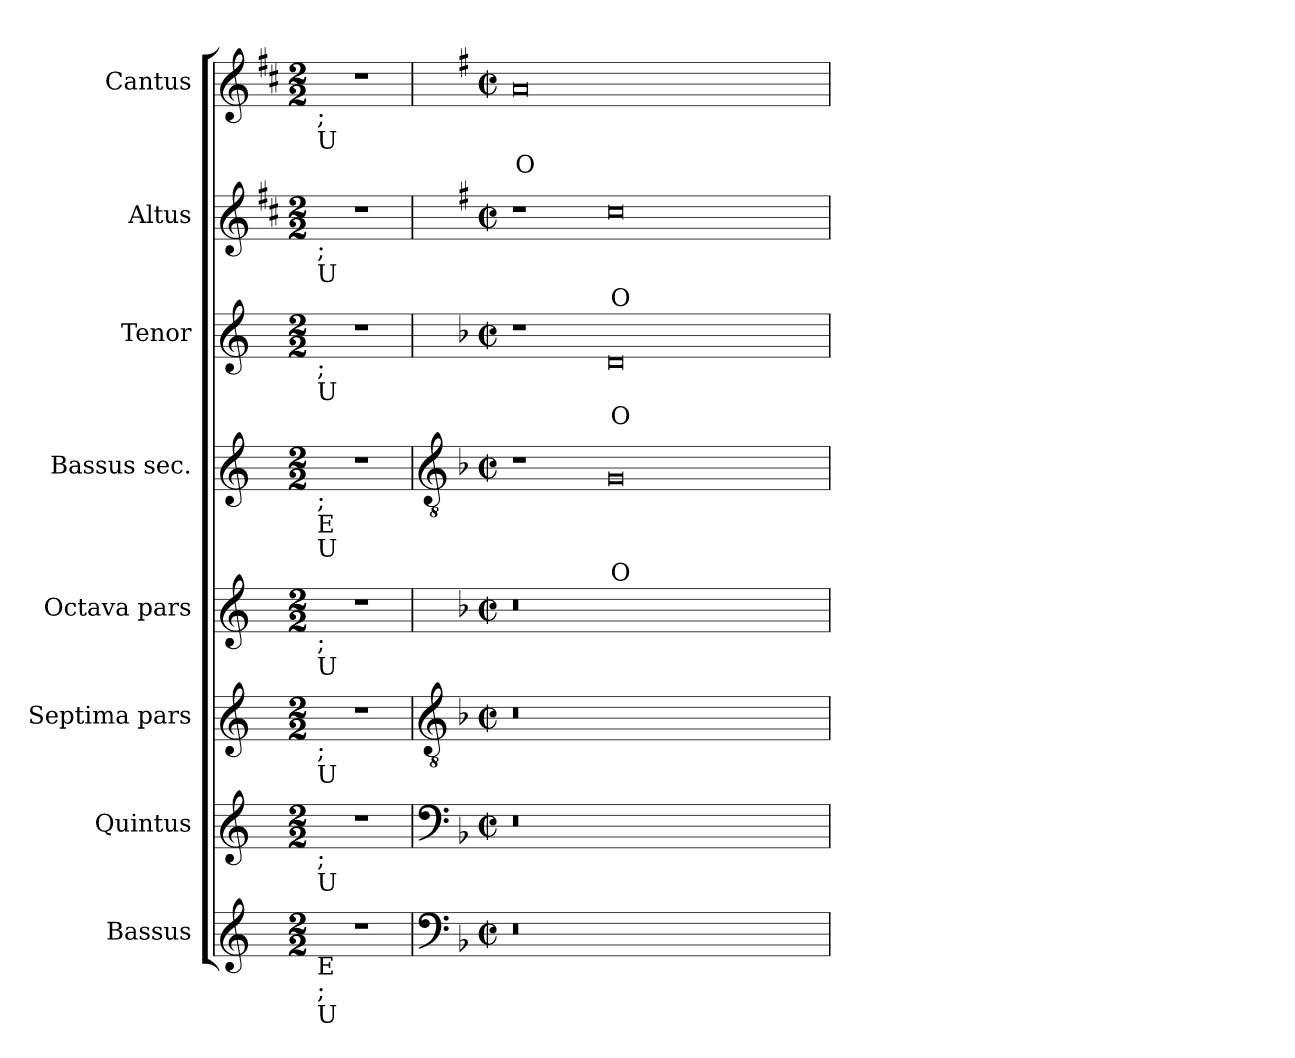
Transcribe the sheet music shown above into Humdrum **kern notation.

**kern	**kern	**kern	**kern	**kern	**text	**kern	**text	**kern	**text	**kern	**text
*part8	*part7	*part6	*part5	*part4	*part4	*part3	*part3	*part2	*part2	*part1	*part1
*staff8	*staff7	*staff6	*staff5	*staff4	*staff4	*staff3	*staff3	*staff2	*staff2	*staff1	*staff1
*I"Bassus	*I"Quintus	*I"Septima pars	*I"Octava pars	*I"Bassus sec.	*	*I"Tenor	*	*I"Altus	*	*I"Cantus	*
*clefG2	*clefG2	*clefG2	*clefG2	*clefG2	*	*clefG2	*	*clefG2	*	*clefG2	*
*	*	*	*	*	*	*	*	*ITrd1c2	*	*ITrd1c2	*
*k[]	*k[]	*k[]	*k[]	*k[]	*	*k[]	*	*k[]	*	*k[]	*
*C:	*C:	*C:	*C:	*C:	*	*C:	*	*C:	*	*C:	*
*M2/2	*M2/2	*M2/2	*M2/2	*M2/2	*	*M2/2	*	*M2/2	*	*M2/2	*
=	=	=	=	=	=	=	=	=	=	=	=
!	!	!	!	!	!	!	!	!	!	!LO:TX:b:t=;	!
!	!	!	!	!	!	!	!	!	!	!LO:TX:b:t=U	!
!	!	!	!	!	!	!	!	!LO:TX:b:t=;	!	!	!
!	!	!	!	!	!	!	!	!LO:TX:b:t=U	!	!	!
!	!	!	!	!	!	!LO:TX:b:t=;	!	!	!	!	!
!	!	!	!	!	!	!LO:TX:b:t=U	!	!	!	!	!
!	!	!	!	!LO:TX:b:t=;	!	!	!	!	!	!	!
!	!	!	!	!LO:TX:b:t=E	!	!	!	!	!	!	!
!	!	!	!	!LO:TX:b:t=U	!	!	!	!	!	!	!
!	!	!	!LO:TX:b:t=;	!	!	!	!	!	!	!	!
!	!	!	!LO:TX:b:t=U	!	!	!	!	!	!	!	!
!	!	!LO:TX:b:t=;	!	!	!	!	!	!	!	!	!
!	!	!LO:TX:b:t=U	!	!	!	!	!	!	!	!	!
!	!LO:TX:b:t=;	!	!	!	!	!	!	!	!	!	!
!	!LO:TX:b:t=U	!	!	!	!	!	!	!	!	!	!
!LO:TX:b:t=E	!	!	!	!	!	!	!	!	!	!	!
!LO:TX:b:t=;	!	!	!	!	!	!	!	!	!	!	!
!LO:TX:b:t=U	!	!	!	!	!	!	!	!	!	!	!
1r	1r	1r	1r	1r	.	1r	.	1r	.	1r	.
!!LO:LB:g=z
=1	=1	=1	=1	=1	=1	=1	=1	=1	=1	=1	=1
*clefF4	*clefF4	*clefGv2	*	*clefGv2	*	*	*	*	*	*	*
*k[b-]	*k[b-]	*k[b-]	*k[b-]	*k[b-]	*	*k[b-]	*	*k[b-]	*	*k[b-]	*
*F:	*F:	*F:	*F:	*F:	*	*F:	*	*F:	*	*F:	*
*M4/2	*M4/2	*M4/2	*M4/2	*M4/2	*	*M4/2	*	*M4/2	*	*M4/2	*
*met(c|)	*met(c|)	*met(c|)	*met(c|)	*met(c|)	*	*met(c|)	*	*met(c|)	*	*met(c|)	*
!	!	!	!	!	!	!	!	!	!	!	!LO:LY:b
*	*	*	*	*	*	*	*	*	*	*^	*
0r	0r	0r	0r	1r	.	1r	.	1r	.	0g	1ryy	O
!	!	!	!	!	!LO:LY:b	!	!LO:LY:b	!	!LO:LY:b	!	!	!
.	.	.	.	0G	O	0d	O	0b-	O	.	2ryy	.
.	.	.	.	.	.	.	.	.	.	.	2ryy	.
1ryy	1ryy	1ryy	1ryy	.	.	.	.	.	.	1ryy	1ryy	.
*	*	*	*	*	*	*	*	*	*	*v	*v	*
=	=	=	=	=	=	=	=	=	=	=	=
*-	*-	*-	*-	*-	*-	*-	*-	*-	*-	*-	*-
